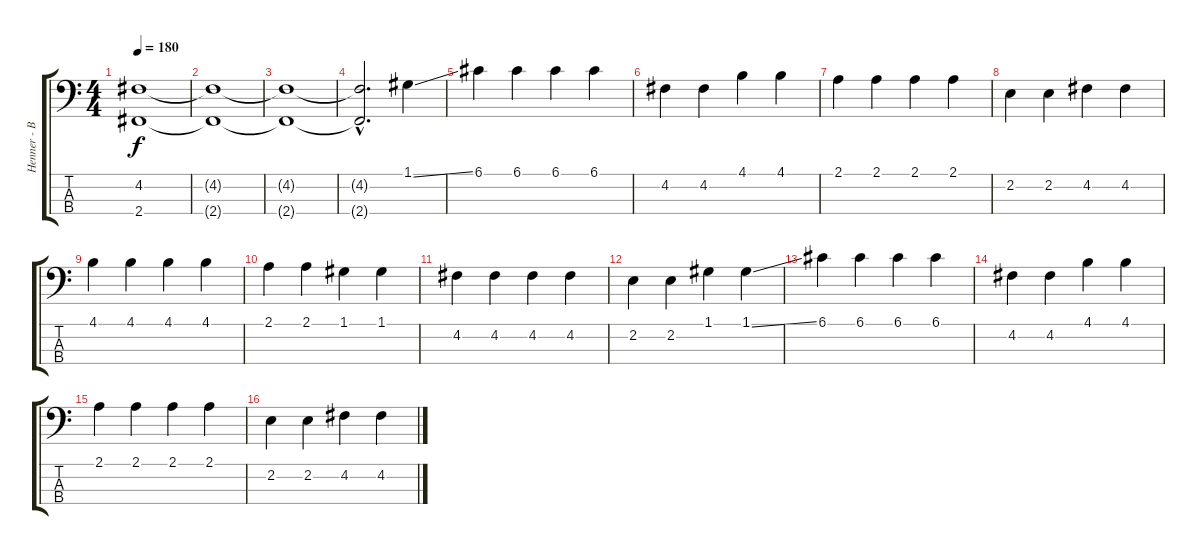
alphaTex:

\track ("Henner - Bass" "Henner - B") {instrument electricbassfinger}
\staff {score tabs}
\tuning (G2 D2 A1 E1) {hide}
\ts (4 4)
\tempo 180
\clef f4
\ks c
(4.2{t} 2.4{t}).1{dy f} |
(4.2{t} 2.4{t}).1 |
(4.2{t} 2.4{t}).1 |
(4.2{hac t} 2.4{hac t}).2{d} 1.1{ss}.4 |
6.1.4 6.1.4 6.1.4 6.1.4 |
4.2.4 4.2.4 4.1.4 4.1.4 |
2.1.4 2.1.4 2.1.4 2.1.4 |
2.2.4 2.2.4 4.2.4 4.2.4 |
4.1.4 4.1.4 4.1.4 4.1.4 |
2.1.4 2.1.4 1.1.4 1.1.4 |
4.2.4 4.2.4 4.2.4 4.2.4 |
2.2.4 2.2.4 1.1.4 1.1{ss}.4 |
6.1.4 6.1.4 6.1.4 6.1.4 |
4.2.4 4.2.4 4.1.4 4.1.4 |
2.1.4 2.1.4 2.1.4 2.1.4 |
2.2.4 2.2.4 4.2.4 4.2.4
